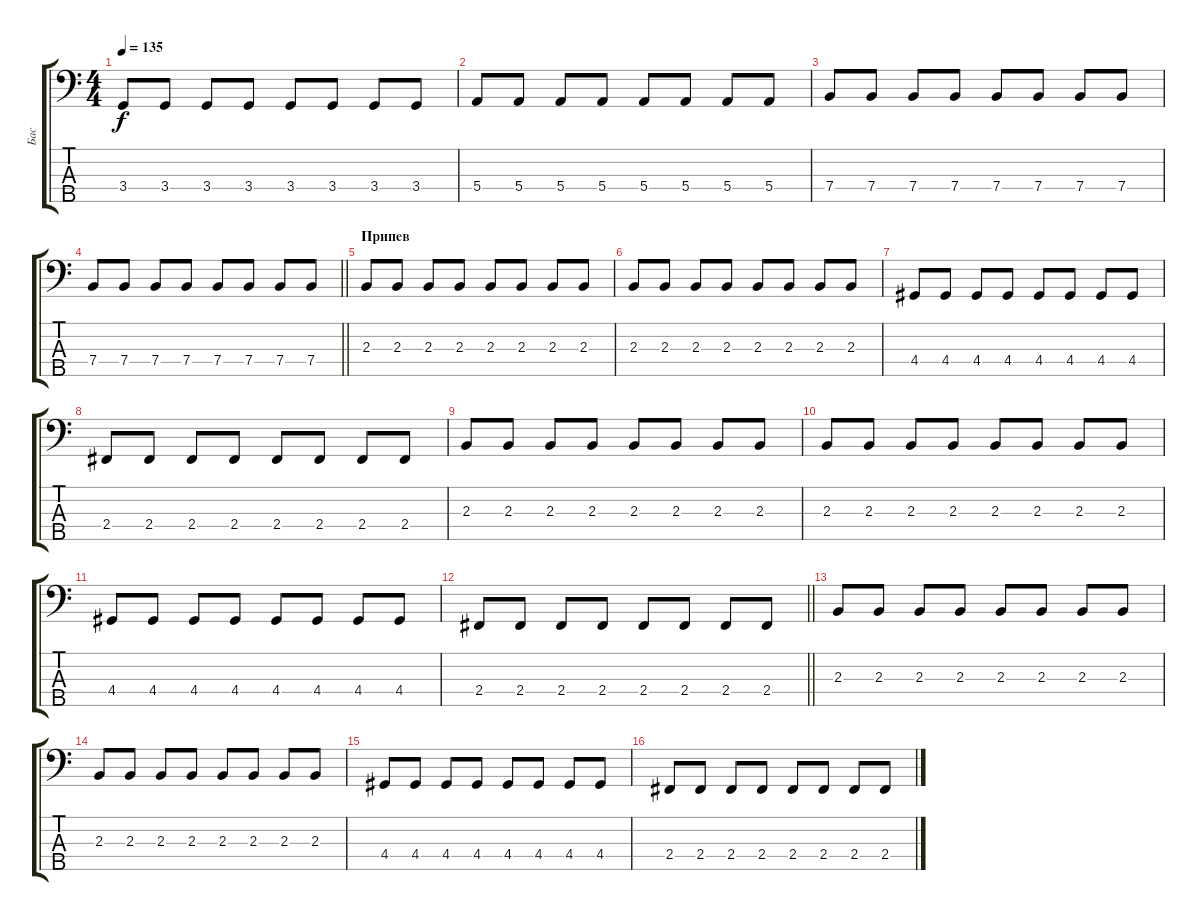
\track ("Бас" "Бас") {instrument electricbassfinger}
\staff {score tabs}
\tuning (G2 D2 A1 E1 B0) {hide}
\ts (4 4)
\tempo 135
\clef f4
\ks c
3.4.8{dy f} 3.4.8 3.4.8 3.4.8 3.4.8 3.4.8 3.4.8 3.4.8 |
5.4.8 5.4.8 5.4.8 5.4.8 5.4.8 5.4.8 5.4.8 5.4.8 |
7.4.8 7.4.8 7.4.8 7.4.8 7.4.8 7.4.8 7.4.8 7.4.8 |
\barLineRight lightlight
7.4.8 7.4.8 7.4.8 7.4.8 7.4.8 7.4.8 7.4.8 7.4.8 |
\section ("" "Припев")
2.3.8 2.3.8 2.3.8 2.3.8 2.3.8 2.3.8 2.3.8 2.3.8 |
2.3.8 2.3.8 2.3.8 2.3.8 2.3.8 2.3.8 2.3.8 2.3.8 |
4.4.8 4.4.8 4.4.8 4.4.8 4.4.8 4.4.8 4.4.8 4.4.8 |
2.4.8 2.4.8 2.4.8 2.4.8 2.4.8 2.4.8 2.4.8 2.4.8 |
2.3.8 2.3.8 2.3.8 2.3.8 2.3.8 2.3.8 2.3.8 2.3.8 |
2.3.8 2.3.8 2.3.8 2.3.8 2.3.8 2.3.8 2.3.8 2.3.8 |
4.4.8 4.4.8 4.4.8 4.4.8 4.4.8 4.4.8 4.4.8 4.4.8 |
\barLineRight lightlight
2.4.8 2.4.8 2.4.8 2.4.8 2.4.8 2.4.8 2.4.8 2.4.8 |
\section ("" " ")
2.3.8 2.3.8 2.3.8 2.3.8 2.3.8 2.3.8 2.3.8 2.3.8 |
2.3.8 2.3.8 2.3.8 2.3.8 2.3.8 2.3.8 2.3.8 2.3.8 |
4.4.8 4.4.8 4.4.8 4.4.8 4.4.8 4.4.8 4.4.8 4.4.8 |
2.4.8 2.4.8 2.4.8 2.4.8 2.4.8 2.4.8 2.4.8 2.4.8
